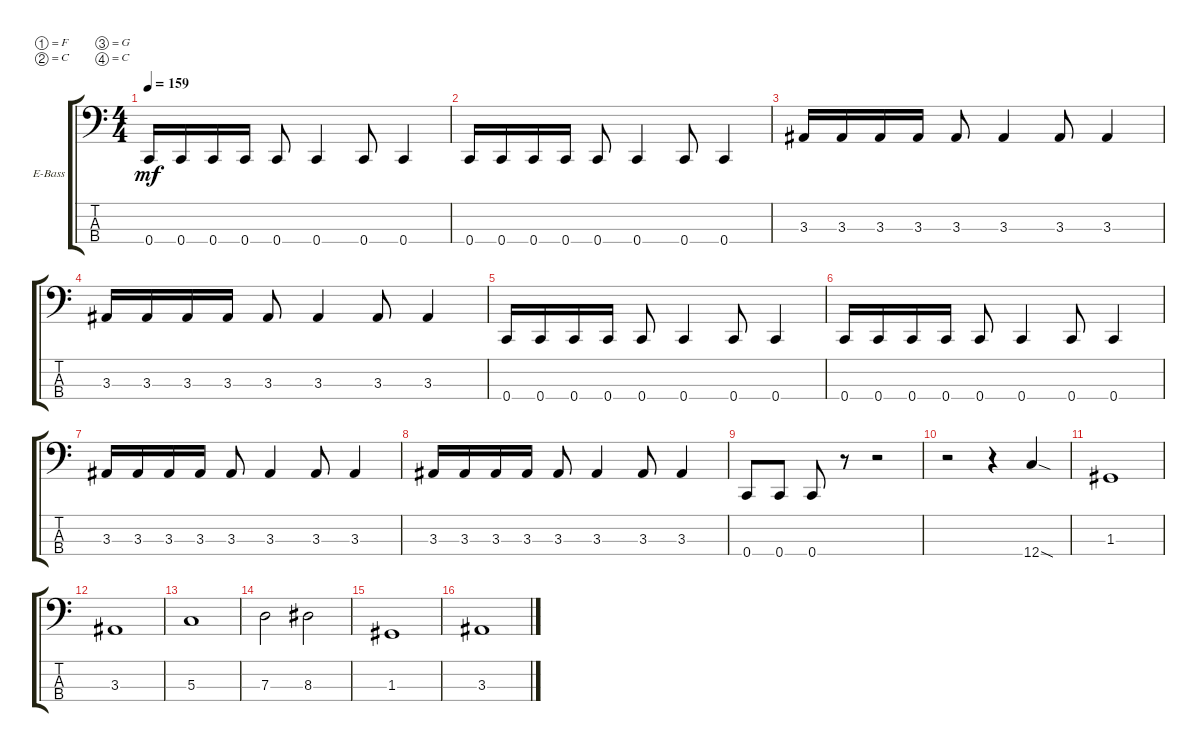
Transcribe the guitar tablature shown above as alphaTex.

\defaultSystemsLayout 4
\bracketExtendMode groupsimilarinstruments
\firstSystemTrackNameOrientation horizontal
\otherSystemsTrackNameOrientation horizontal
\track ("Electric Bass" "E-Bass") {instrument electricbassfinger}
\staff {score tabs}
\tuning (F2 C2 G1 C1)
\ts (4 4)
\tempo 159
\clef f4
\ks c
0.4.16{dy mf} 0.4.16 0.4.16 0.4.16 0.4.8 0.4.4 0.4.8 0.4.4 |
0.4.16 0.4.16 0.4.16 0.4.16 0.4.8 0.4.4 0.4.8 0.4.4 |
3.3.16 3.3.16 3.3.16 3.3.16 3.3.8 3.3.4 3.3.8 3.3.4 |
3.3.16 3.3.16 3.3.16 3.3.16 3.3.8 3.3.4 3.3.8 3.3.4 |
0.4.16 0.4.16 0.4.16 0.4.16 0.4.8 0.4.4 0.4.8 0.4.4 |
0.4.16 0.4.16 0.4.16 0.4.16 0.4.8 0.4.4 0.4.8 0.4.4 |
3.3.16 3.3.16 3.3.16 3.3.16 3.3.8 3.3.4 3.3.8 3.3.4 |
3.3.16 3.3.16 3.3.16 3.3.16 3.3.8 3.3.4 3.3.8 3.3.4 |
0.4.8 0.4.8 0.4.8 r.8 r.2 |
r.2 r.4 12.4{sod}.4 |
1.3.1 |
3.3.1 |
5.3.1 |
7.3.2 8.3.2 |
1.3.1 |
3.3.1
